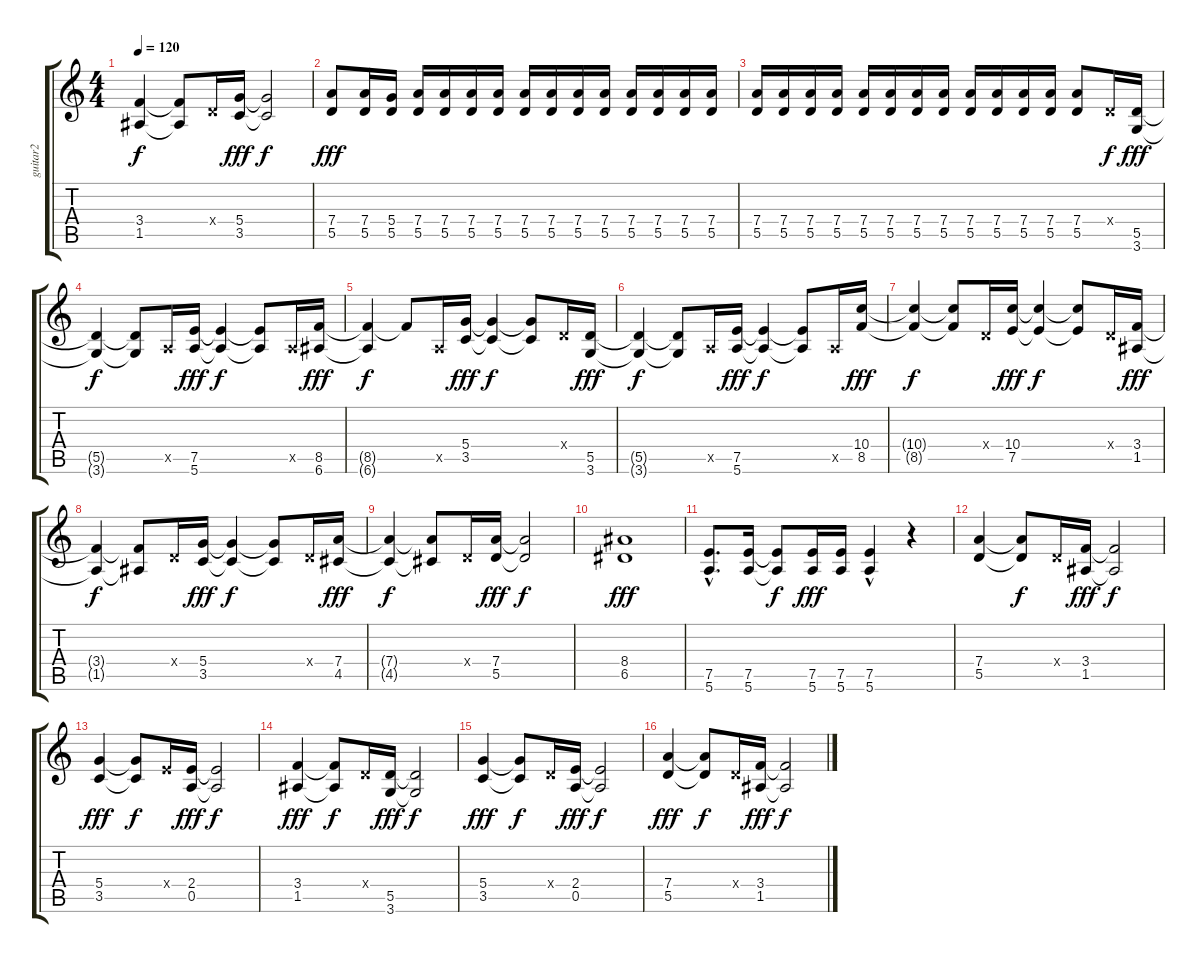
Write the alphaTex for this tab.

\track ("guitar2" "guitar2") {instrument distortionguitar}
\staff {score tabs}
\tuning (E4 B3 G3 D3 A2 E2) {hide}
\ts (4 4)
\tempo 120
\clef g2
\ks c
(3.4{t} 1.5{t}).4{dy f} (3.4{t} 1.5{t}).8 0.4{x}.16 (5.4 3.5).16{dy fff} (5.4{t} 3.5{t}).2{dy f} |
(7.4 5.5).8{dy fff} (7.4 5.5).16 (5.4 5.5).16 (7.4 5.5).16 (7.4 5.5).16 (7.4 5.5).16 (7.4 5.5).16 (7.4 5.5).16 (7.4 5.5).16 (7.4 5.5).16 (7.4 5.5).16 (7.4 5.5).16 (7.4 5.5).16 (7.4 5.5).16 (7.4 5.5).16 |
(7.4 5.5).16 (7.4 5.5).16 (7.4 5.5).16 (7.4 5.5).16 (7.4 5.5).16 (7.4 5.5).16 (7.4 5.5).16 (7.4 5.5).16 (7.4 5.5).16 (7.4 5.5).16 (7.4 5.5).16 (7.4 5.5).16 (7.4 5.5).8 0.4{x}.16{dy f} (5.5 3.6).16{dy fff} |
(5.5{t} 3.6{t}).4{dy f} (5.5{t} 3.6{t}).8 0.5{x}.16 (7.5 5.6).16{dy fff} (7.5{t} 5.6{t}).4{dy f} (7.5{t} 5.6{t}).8 0.5{x}.16 (8.5 6.6).16{dy fff} |
(8.5{t} 6.6{t}).4{dy f} 8.5{t}.8 0.5{x}.16 (5.4 3.5).16{dy fff} (5.4{t} 3.5{t}).4{dy f} (5.4{t} 3.5{t}).8 0.4{x}.16 (5.5 3.6).16{dy fff} |
(5.5{t} 3.6{t}).4{dy f} (5.5{t} 3.6{t}).8 0.5{x}.16 (7.5 5.6).16{dy fff} (7.5{t} 5.6{t}).4{dy f} (7.5{t} 5.6{t}).8 0.5{x}.16 (10.4 8.5).16{dy fff} |
(10.4{t} 8.5{t}).4{dy f} (10.4{t} 8.5{t}).8 0.4{x}.16 (10.4 7.5).16{dy fff} (10.4{t} 7.5{t}).4{dy f} (10.4{t} 7.5{t}).8 0.4{x}.16 (3.4 1.5).16{dy fff} |
(3.4{t} 1.5{t}).4{dy f} (3.4{t} 1.5{t}).8 0.4{x}.16 (5.4 3.5).16{dy fff} (5.4{t} 3.5{t}).4{dy f} (5.4{t} 3.5{t}).8 0.4{x}.16 (7.4 4.5).16{dy fff} |
(7.4{t} 4.5{t}).4{dy f} (7.4{t} 4.5{t}).8 0.4{x}.16 (7.4 5.5).16{dy fff} (7.4{t} 5.5{t}).2{dy f} |
(8.4 6.5).1{dy fff} |
(7.5{hac} 5.6{hac}).8{d} (7.5 5.6).16 (7.5{t} 5.6{t}).8{dy f} (7.5 5.6).16{dy fff} (7.5 5.6).16 (7.5{hac} 5.6).4 r.4 |
(7.4 5.5).4 (7.4{t} 5.5{t}).8{dy f} 0.4{x}.16 (3.4 1.5).16{dy fff} (3.4{t} 1.5{t}).2{dy f} |
(5.4 3.5).4{dy fff} (5.4{t} 3.5{t}).8{dy f} 2.4{x}.16 (2.4 0.5).16{dy fff} (2.4{t} 0.5{t}).2{dy f} |
(3.4 1.5).4{dy fff} (3.4{t} 1.5{t}).8{dy f} 0.4{x}.16 (5.5 3.6).16{dy fff} (5.5{t} 3.6{t}).2{dy f} |
(5.4 3.5).4{dy fff} (5.4{t} 3.5{t}).8{dy f} 0.4{x}.16 (2.4 0.5).16{dy fff} (2.4{t} 0.5{t}).2{dy f} |
(7.4 5.5).4{dy fff} (7.4{t} 5.5{t}).8{dy f} 0.4{x}.16 (3.4 1.5).16{dy fff} (3.4{t} 1.5{t}).2{dy f}
